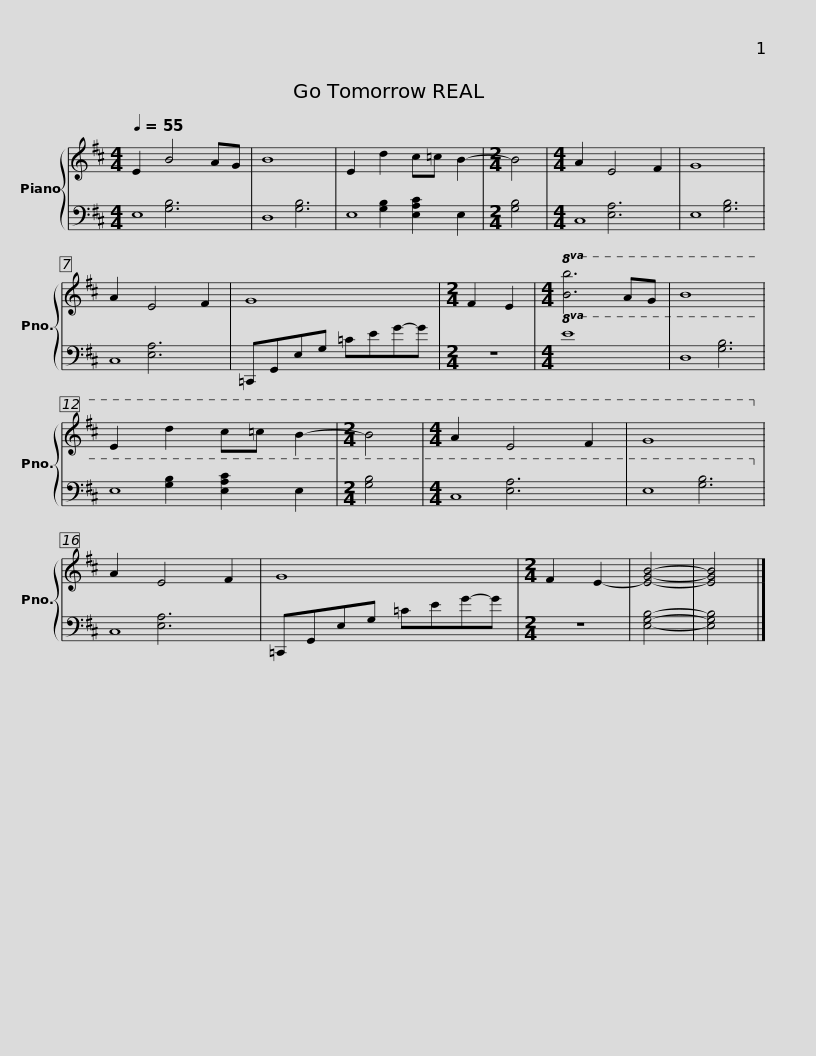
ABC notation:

X:1
%%score { 1 | ( 2 3 ) }
L:1/8
Q:1/4=55
M:4/4
I:linebreak $
K:D
V:1 treble
V:2 bass
V:3 bass
V:1
 E2 B4 AG | B8 | E2 d2 c=c B2- |[M:2/4] B4 |[M:4/4] A2 E4 F2 | %5
 G8 | A2 E4 F2 |$ G8 |[M:2/4] F2 E2 |[M:4/4]!8va(! [Bb]6 ag | %10
 b8 | e2 d'2 c'=c' b2- |$[M:2/4] b4 |[M:4/4] a2 e4 f2 | g8!8va)! | %15
 A2 E4 F2 | G8 |[M:2/4] F2 E2- | [EGB]4- |$ [EGB]4 |] %20
V:2
 E,8 | D,8 | E,8 |[M:2/4] [G,B,]4 |[M:4/4] C,8 | %5
 E,8 | C,8 |$ =C,,G,,E,G, =CEG-G |[M:2/4] z4 |[M:4/4]!8va(! E8 | %10
 D8 | E8 |$[M:2/4] [GB]4 |[M:4/4] C8 | E8!8va)! | %15
 C,8 | =C,,G,,E,G, =CEG-G |[M:2/4] z4 | [E,G,B,]4- |$ [E,G,B,]4 |] %20
V:3
 x2 [G,B,]6 | x2 [G,B,]6 | x2 [G,B,]2 [E,A,C]2 E,2 |[M:2/4] x4 |[M:4/4] x2 [E,A,]6 | %5
 x2 [G,B,]6 | x2 [E,A,]6 |$ x8 |[M:2/4] x4 |[M:4/4]!8va(! x8 | %10
 x2 [GB]6 | x2 [GB]2 [EAc]2 E2 |$[M:2/4] x4 |[M:4/4] x2 [EA]6 | x2 [GB]6!8va)! | %15
 x2 [E,A,]6 | x8 |[M:2/4] x4 | x4 |$ x4 |] %20
